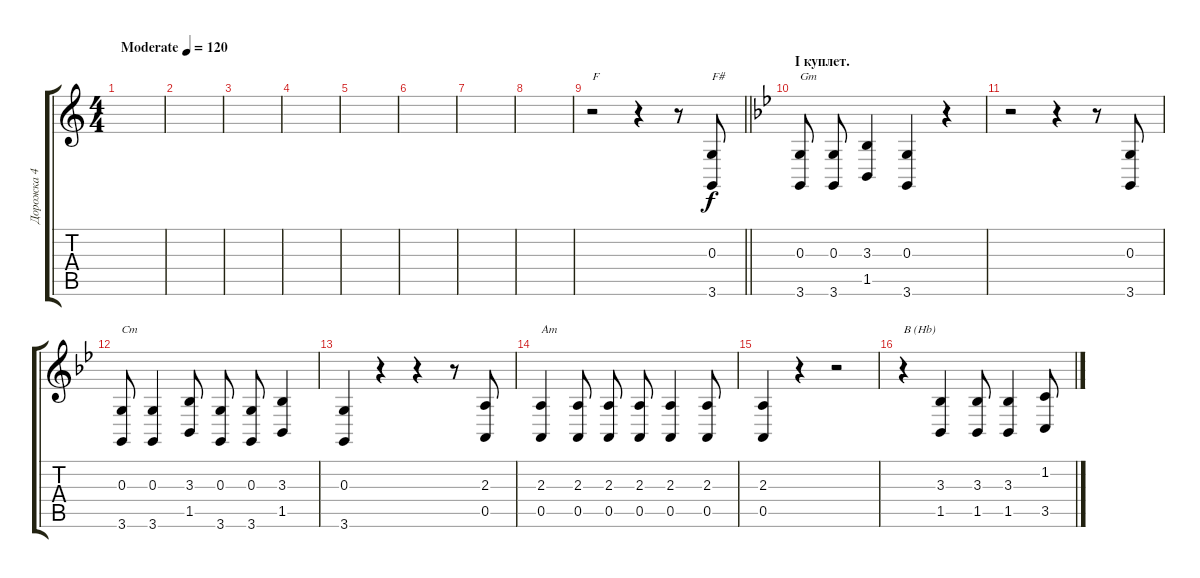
\track ("Дорожка 4" "Дорожка 4") {instrument lead5charang}
\staff {score tabs}
\tuning (E4 B3 G3 D3 A2 E2) {hide}
\ts (4 4)
\tempo (120 "Moderate")
\clef g2
\ks c
|
|
|
|
|
|
|
|
\barLineRight lightlight
r.2{txt "F"} r.4 r.8 (0.3 3.6).8{txt "F#"} |
\section ("" "I куплет.")
\ks gminor
(0.3 3.6).8{txt "Gm" beam split} (0.3 3.6).8 (3.3 1.5).4 (0.3 3.6).4 r.4 |
r.2 r.4 r.8 (0.3 3.6).8 |
(0.3 3.6).8{txt "Cm"} (0.3 3.6).4 (3.3 1.5).8 (0.3 3.6).8{beam split} (0.3 3.6).8 (3.3 1.5).4 |
(0.3 3.6).4 r.4 r.4 r.8 (2.3 0.5).8 |
(2.3 0.5).4{txt "Am"} (2.3 0.5).8{beam split} (2.3 0.5).8 (2.3 0.5).8 (2.3 0.5).4 (2.3 0.5).8 |
(2.3 0.5).4 r.4 r.2 |
r.4{txt "B (Hb)"} (3.3 1.5).4 (3.3 1.5).8 (3.3 1.5).4 (1.2 3.5).8
